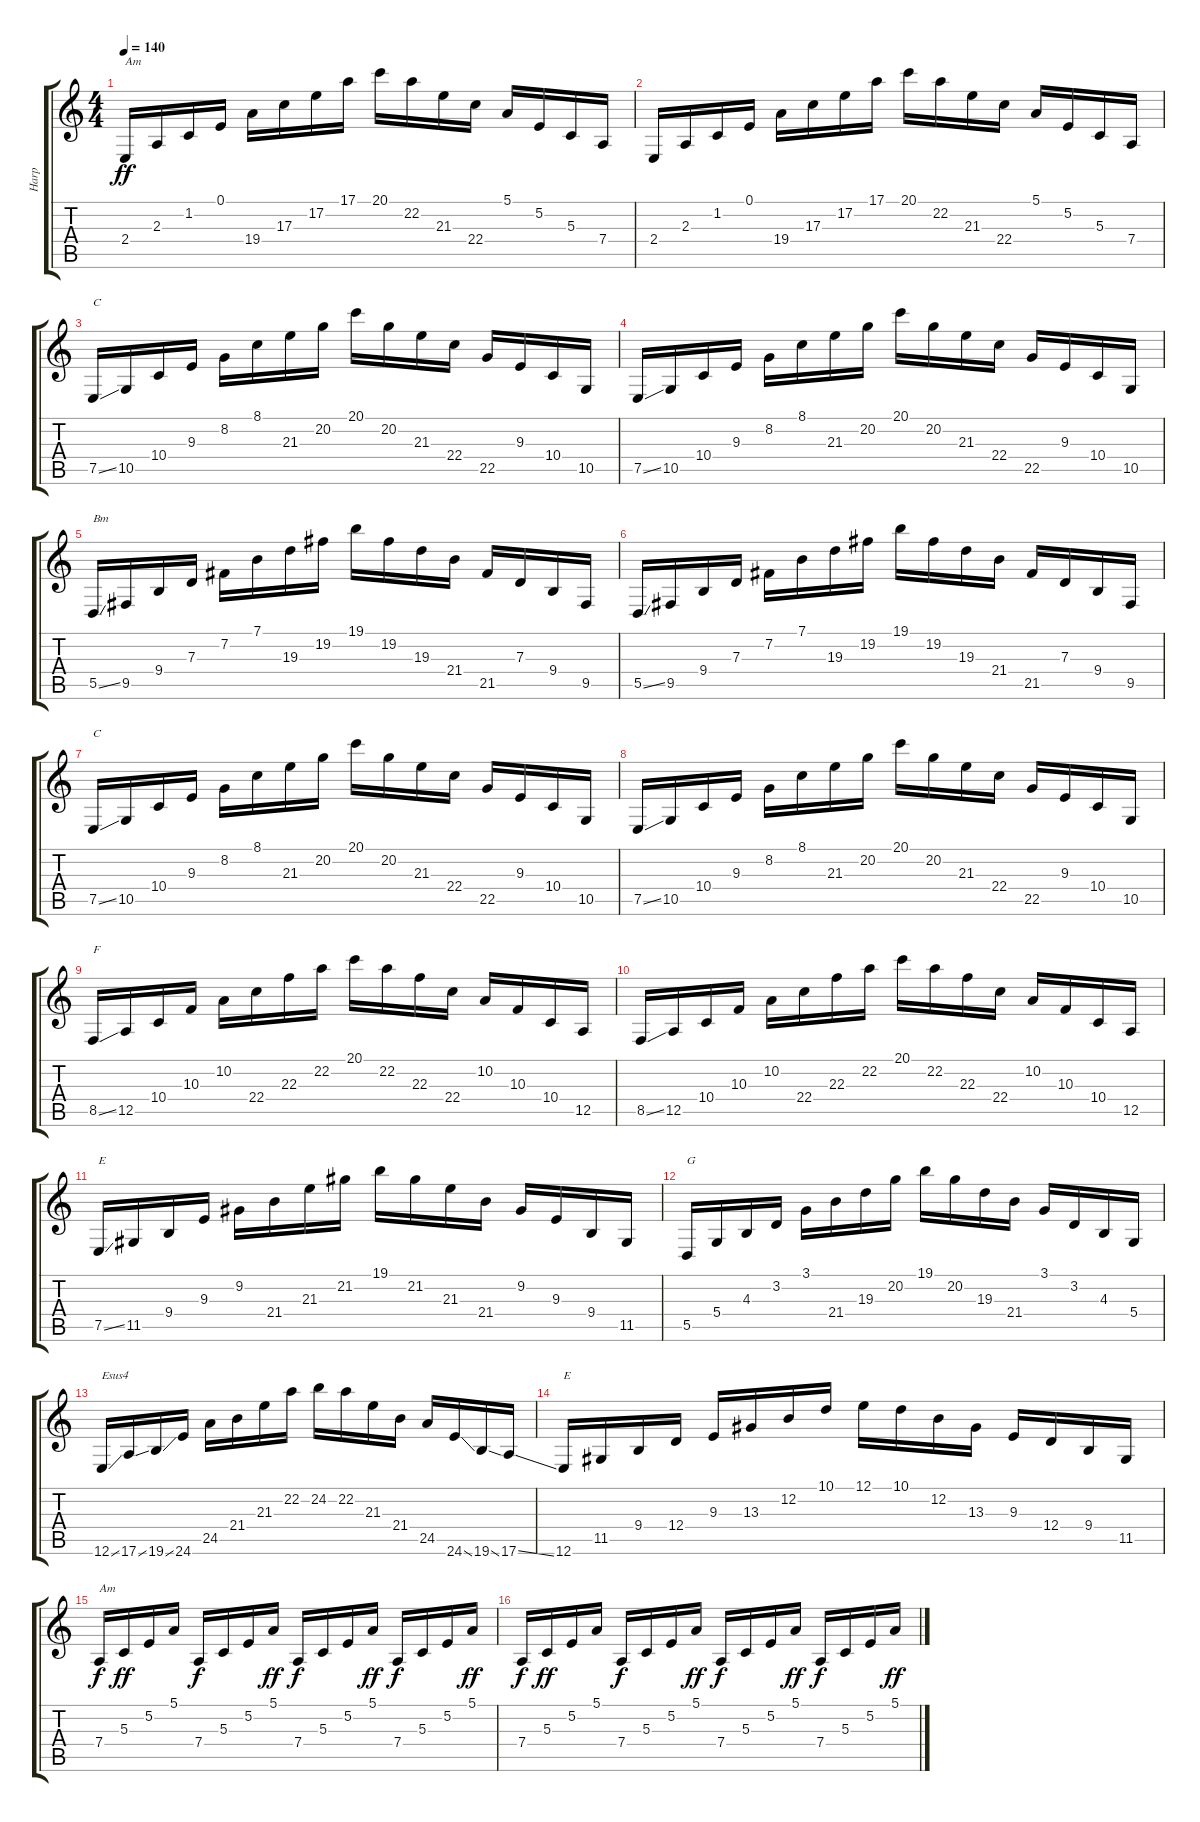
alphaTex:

\track ("Harp" "Harp") {instrument orchestralharp}
\staff {score tabs}
\tuning (E4 B3 G3 D3 A2 E2) {hide}
\ts (4 4)
\tempo 140
\clef g2
\ks c
2.4.16{txt "Am" dy ff balance 0} 2.3.16{balance 1} 1.2.16{balance 4} 0.1.16{balance 5} 19.4.16{balance 7} 17.3.16{balance 10} 17.2.16{balance 11} 17.1.16{balance 13} 20.1.16{balance 16} 22.2.16{balance 15} 21.3.16{balance 12} 22.4.16{balance 11} 5.1.16{balance 8} 5.2.16{balance 6} 5.3.16{balance 5} 7.4.16{balance 2} |
2.4.16{balance 0} 2.3.16{balance 1} 1.2.16{balance 4} 0.1.16{balance 5} 19.4.16{balance 7} 17.3.16{balance 10} 17.2.16{balance 11} 17.1.16{balance 13} 20.1.16{balance 16} 22.2.16{balance 15} 21.3.16{balance 12} 22.4.16{balance 11} 5.1.16{balance 8} 5.2.16{balance 6} 5.3.16{balance 5} 7.4.16{balance 2} |
7.5{ss}.16{txt "C" balance 0} 10.5.16{balance 2} 10.4.16{balance 4} 9.3.16{balance 5} 8.2.16{balance 8} 8.1.16{balance 10} 21.3.16{balance 11} 20.2.16{balance 13} 20.1.16{balance 16} 20.2.16{balance 15} 21.3.16{balance 12} 22.4.16{balance 11} 22.5.16{balance 8} 9.3.16{balance 6} 10.4.16{balance 5} 10.5.16{balance 2} |
7.5{ss}.16{balance 0} 10.5.16{balance 2} 10.4.16{balance 4} 9.3.16{balance 5} 8.2.16{balance 8} 8.1.16{balance 10} 21.3.16{balance 11} 20.2.16{balance 13} 20.1.16{balance 16} 20.2.16{balance 15} 21.3.16{balance 12} 22.4.16{balance 11} 22.5.16{balance 8} 9.3.16{balance 6} 10.4.16{balance 5} 10.5.16{balance 2} |
5.5{ss}.16{txt "Bm" balance 0} 9.5.16{balance 1} 9.4.16{balance 4} 7.3.16{balance 5} 7.2.16{balance 7} 7.1.16{balance 10} 19.3.16{balance 11} 19.2.16{balance 13} 19.1.16{balance 16} 19.2.16{balance 14} 19.3.16{balance 12} 21.4.16{balance 11} 21.5.16{balance 8} 7.3.16{balance 6} 9.4.16{balance 5} 9.5.16{balance 2} |
5.5{ss}.16{balance 0} 9.5.16{balance 1} 9.4.16{balance 4} 7.3.16{balance 5} 7.2.16{balance 7} 7.1.16{balance 10} 19.3.16{balance 11} 19.2.16{balance 13} 19.1.16{balance 16} 19.2.16{balance 14} 19.3.16{balance 12} 21.4.16{balance 11} 21.5.16{balance 8} 7.3.16{balance 6} 9.4.16{balance 5} 9.5.16{balance 2} |
7.5{ss}.16{txt "C" balance 0} 10.5.16{balance 2} 10.4.16{balance 4} 9.3.16{balance 5} 8.2.16{balance 8} 8.1.16{balance 10} 21.3.16{balance 11} 20.2.16{balance 13} 20.1.16{balance 16} 20.2.16{balance 15} 21.3.16{balance 12} 22.4.16{balance 11} 22.5.16{balance 8} 9.3.16{balance 6} 10.4.16{balance 5} 10.5.16{balance 2} |
7.5{ss}.16{balance 0} 10.5.16{balance 2} 10.4.16{balance 4} 9.3.16{balance 5} 8.2.16{balance 8} 8.1.16{balance 10} 21.3.16{balance 11} 20.2.16{balance 13} 20.1.16{balance 16} 20.2.16{balance 15} 21.3.16{balance 12} 22.4.16{balance 11} 22.5.16{balance 8} 9.3.16{balance 6} 10.4.16{balance 5} 10.5.16{balance 2} |
8.5{ss}.16{txt "F" balance 0} 12.5.16{balance 1} 10.4.16{balance 4} 10.3.16{balance 5} 10.2.16{balance 7} 22.4.16{balance 10} 22.3.16{balance 11} 22.2.16{balance 13} 20.1.16{balance 16} 22.2.16{balance 14} 22.3.16{balance 12} 22.4.16{balance 11} 10.2.16{balance 8} 10.3.16{balance 6} 10.4.16{balance 5} 12.5.16{balance 2} |
8.5{ss}.16{balance 0} 12.5.16{balance 1} 10.4.16{balance 4} 10.3.16{balance 5} 10.2.16{balance 7} 22.4.16{balance 10} 22.3.16{balance 11} 22.2.16{balance 13} 20.1.16{balance 16} 22.2.16{balance 14} 22.3.16{balance 12} 22.4.16{balance 11} 10.2.16{balance 8} 10.3.16{balance 6} 10.4.16{balance 5} 12.5.16{balance 2} |
7.5{ss}.16{txt "E" balance 0} 11.5.16{balance 1} 9.4.16{balance 4} 9.3.16{balance 5} 9.2.16{balance 7} 21.4.16{balance 10} 21.3.16{balance 11} 21.2.16{balance 13} 19.1.16{balance 16} 21.2.16{balance 14} 21.3.16{balance 12} 21.4.16{balance 11} 9.2.16{balance 8} 9.3.16{balance 6} 9.4.16{balance 5} 11.5.16{balance 2} |
5.5.16{txt "G" balance 0} 5.4.16{balance 1} 4.3.16{balance 4} 3.2.16{balance 5} 3.1.16{balance 7} 21.4.16{balance 10} 19.3.16{balance 11} 20.2.16{balance 13} 19.1.16{balance 16} 20.2.16{balance 14} 19.3.16{balance 12} 21.4.16{balance 11} 3.1.16{balance 8} 3.2.16{balance 6} 4.3.16{balance 5} 5.4.16{balance 2} |
12.6{ss}.16{txt "Esus4" balance 0} 17.6{ss}.16{balance 1} 19.6{ss}.16{balance 4} 24.6.16{balance 5} 24.5.16{balance 7} 21.4.16{balance 10} 21.3.16{balance 11} 22.2.16{balance 13} 24.2.16{balance 16} 22.2.16{balance 14} 21.3.16{balance 12} 21.4.16{balance 11} 24.5.16{balance 8} 24.6{ss}.16{balance 6} 19.6{ss}.16{balance 5} 17.6{ss}.16{balance 2} |
12.6.16{txt "E" balance 0} 11.5.16{balance 1} 9.4.16{balance 4} 12.4.16{balance 5} 9.3.16{balance 7} 13.3.16{balance 10} 12.2.16{balance 11} 10.1.16{balance 13} 12.1.16{balance 16} 10.1.16{balance 15} 12.2.16{balance 12} 13.3.16{balance 11} 9.3.16{balance 8} 12.4.16{balance 6} 9.4.16{balance 5} 11.5.16{balance 2} |
7.4.16{txt "Am" dy f} 5.3.16{dy ff balance 3} 5.2.16{balance 8} 5.1.16{balance 11} 7.4.16{dy f balance 0} 5.3.16{balance 3} 5.2.16{balance 8} 5.1.16{dy ff balance 11} 7.4.16{dy f balance 0} 5.3.16{balance 3} 5.2.16{balance 8} 5.1.16{dy ff balance 11} 7.4.16{dy f balance 0} 5.3.16{balance 3} 5.2.16{balance 8} 5.1.16{dy ff balance 11} |
7.4.16{dy f} 5.3.16{dy ff balance 3} 5.2.16{balance 8} 5.1.16{balance 11} 7.4.16{dy f balance 0} 5.3.16{balance 3} 5.2.16{balance 8} 5.1.16{dy ff balance 11} 7.4.16{dy f balance 0} 5.3.16{balance 3} 5.2.16{balance 8} 5.1.16{dy ff balance 11} 7.4.16{dy f balance 0} 5.3.16{balance 3} 5.2.16{balance 8} 5.1.16{dy ff balance 11}
